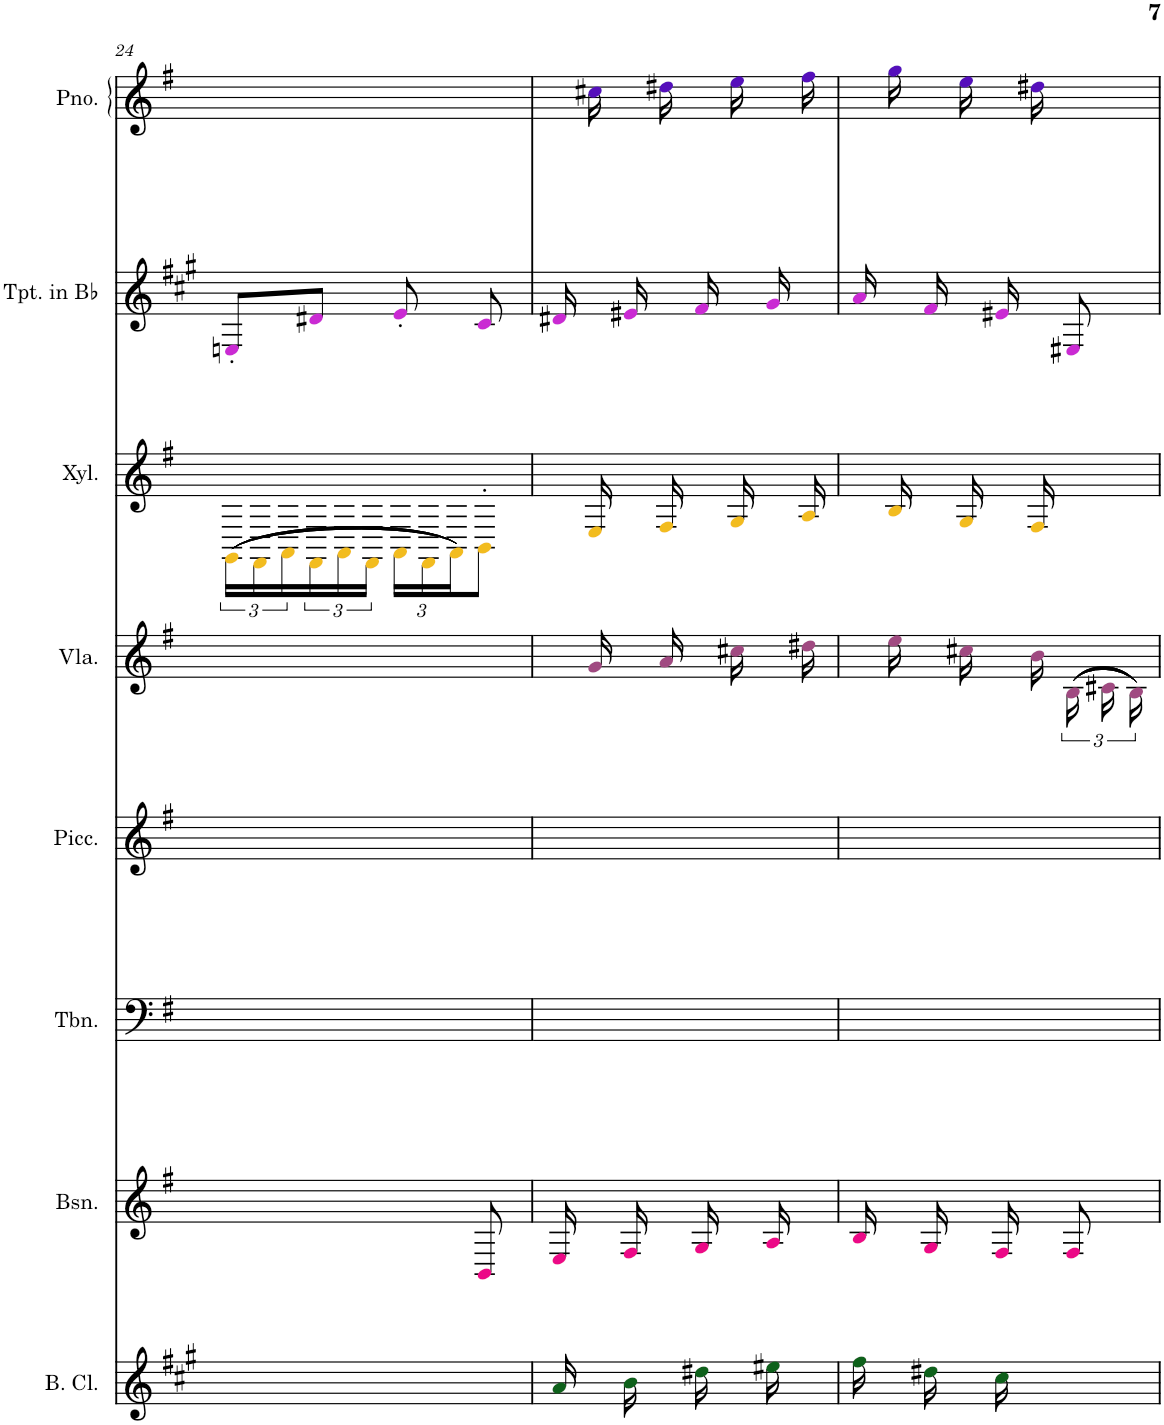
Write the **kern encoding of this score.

**kern	**kern	**kern	**kern	**kern	**kern	**kern	**kern
*part8	*part7	*part6	*part5	*part4	*part3	*part2	*part1
*staff8	*staff7	*staff6	*staff5	*staff4	*staff3	*staff2	*staff1
*I"Bass Clarinet	*I"Bassoon	*I"Trombone	*I"Piccolo	*I"Viola	*I"Xylophone	*I"Trumpet in Bb	*I"Piano
*I'B. Cl.	*I'Bsn.	*I'Tbn.	*I'Picc.	*I'Vla.	*I'Xyl.	*I'Tpt. in Bb	*I'Pno.
!!LO:PB:g=z
*clefG2	*clefG2	*clefF4	*clefG2	*clefG2	*clefG2	*clefG2	*clefG2
*Trd8c14	*	*	*Trd-7c-12	*	*Trd-7c-12	*Trd1c2	*
*k[f#c#g#]	*k[f#]	*k[f#]	*k[f#]	*k[f#]	*k[f#]	*k[f#c#g#]	*k[f#]
*M2/4	*M2/4	*M2/4	*M2/4	*M2/4	*M2/4	*M2/4	*M2/4
=24	=24	=24	=24	=24	=24	=24	=24
2ryy	4.ryy	2ryy	2ryy	2ryy	((((((24GGi\LL	8En'j/L	2ryy
.	.	.	.	.	24FF#i\	.	.
.	.	.	.	.	24AAi\	.	.
.	.	.	.	.	24FF#i\	8d#Xj/J	.
.	.	.	.	.	24AAi\	.	.
.	.	.	.	.	24FF#i\JJ	.	.
*	*	*	*	*	*Xbrackettup	*	*
.	.	.	.	.	24AAi\LL	8e'j/	.
.	.	.	.	.	24FF#i\	.	.
.	.	.	.	.	24AAi\J))))))	.	.
.	8BBZ/	.	.	.	8BB'i\J	8c#j/	.
=25	=25	=25	=25	=25	=25	=25	=25
16aV/	16EZ/	2ryy	2ryy	16ryy	16ryy	16d#Xj/	16ryy
16ryy	16ryy	.	.	16gN/	16Ei/	16ryy	16cc#Xl\
16bV\	16F#Z/	.	.	16ryy	16ryy	16e#Xj/	16ryy
16ryy	16ryy	.	.	16aN/	16F#i/	16ryy	16dd#Xl\
16dd#XV\	16GZ/	.	.	16ryy	16ryy	16f#j/	16ryy
16ryy	16ryy	.	.	16cc#XN\	16Gi/	16ryy	16eel\
16ee#XV\	16AZ/	.	.	16ryy	16ryy	16g#j/	16ryy
16ryy	16ryy	.	.	16dd#XN\	16Ai/	16ryy	16ff#l\
=26	=26	=26	=26	=26	=26	=26	=26
16ff#V\	16BZ/	2ryy	2ryy	16ryy	16ryy	16aj/	16ryy
16ryy	16ryy	.	.	16eeN\	16Bi/	16ryy	16ggl\
16dd#XV\	16GZ/	.	.	16ryy	16ryy	16f#j/	16ryy
16ryy	16ryy	.	.	16cc#XN\	16Gi/	16ryy	16eel\
16cc#V\	16F#Z/	.	.	16ryy	16ryy	16e#Xj/	16ryy
8.ryy	16ryy	.	.	16bN\LL	16F#i/	16ryy	16dd#Xl\
.	8F#Z/	.	.	((((((24BN\	8ryy	8E#Xj/	8ryy
.	.	.	.	24c#XN\	.	.	.
.	.	.	.	24BN\JJ))))))	.	.	.
=	=	=	=	=	=	=	=
*-	*-	*-	*-	*-	*-	*-	*-
